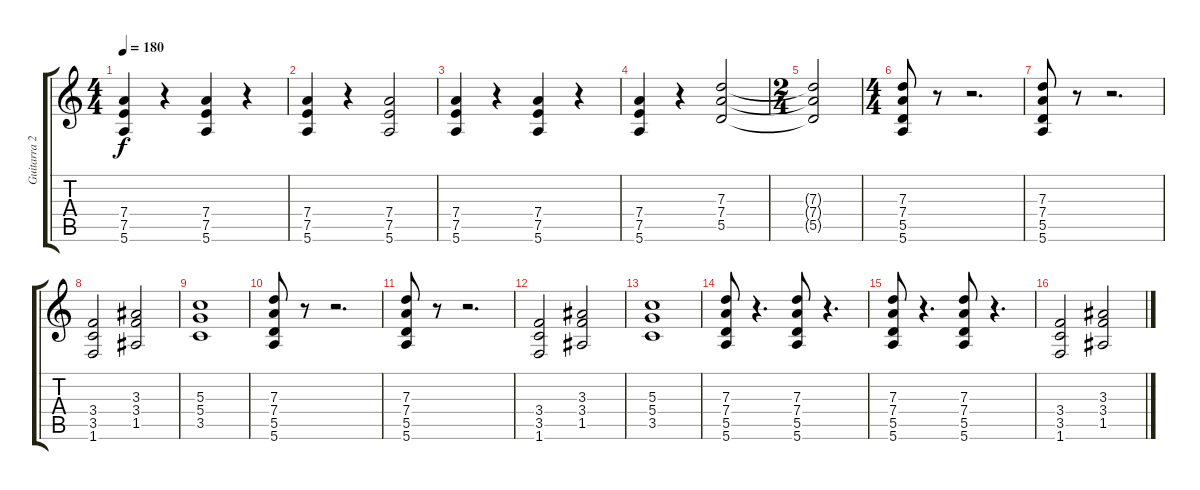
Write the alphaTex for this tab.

\track ("Guitarra 2" "Guitarra 2") {instrument distortionguitar}
\staff {score tabs}
\tuning (E4 B3 G3 D3 A2 E2) {hide}
\ts (4 4)
\tempo 180
\clef g2
\ks c
(7.4 7.5 5.6).4{dy f} r.4 (7.4 7.5 5.6).4 r.4 |
(7.4 7.5 5.6).4 r.4 (7.4 7.5 5.6).2 |
(7.4 7.5 5.6).4 r.4 (7.4 7.5 5.6).4 r.4 |
(7.4 7.5 5.6).4 r.4 (7.3 7.4 5.5).2 |
\ts (2 4)
(7.3{t} 7.4{t} 5.5{t}).2 |
\ts (4 4)
(7.3 7.4 5.5 5.6).8 r.8 r.2{d} |
(7.3 7.4 5.5 5.6).8 r.8 r.2{d} |
(3.4 3.5 1.6).2 (3.3 3.4 1.5).2 |
(5.3 5.4 3.5).1 |
(7.3 7.4 5.5 5.6).8 r.8 r.2{d} |
(7.3 7.4 5.5 5.6).8 r.8 r.2{d} |
(3.4 3.5 1.6).2 (3.3 3.4 1.5).2 |
(5.3 5.4 3.5).1 |
(7.3 7.4 5.5 5.6).8 r.4{d} (7.3 7.4 5.5 5.6).8 r.4{d} |
(7.3 7.4 5.5 5.6).8 r.4{d} (7.3 7.4 5.5 5.6).8 r.4{d} |
(3.4 3.5 1.6).2 (3.3 3.4 1.5).2
